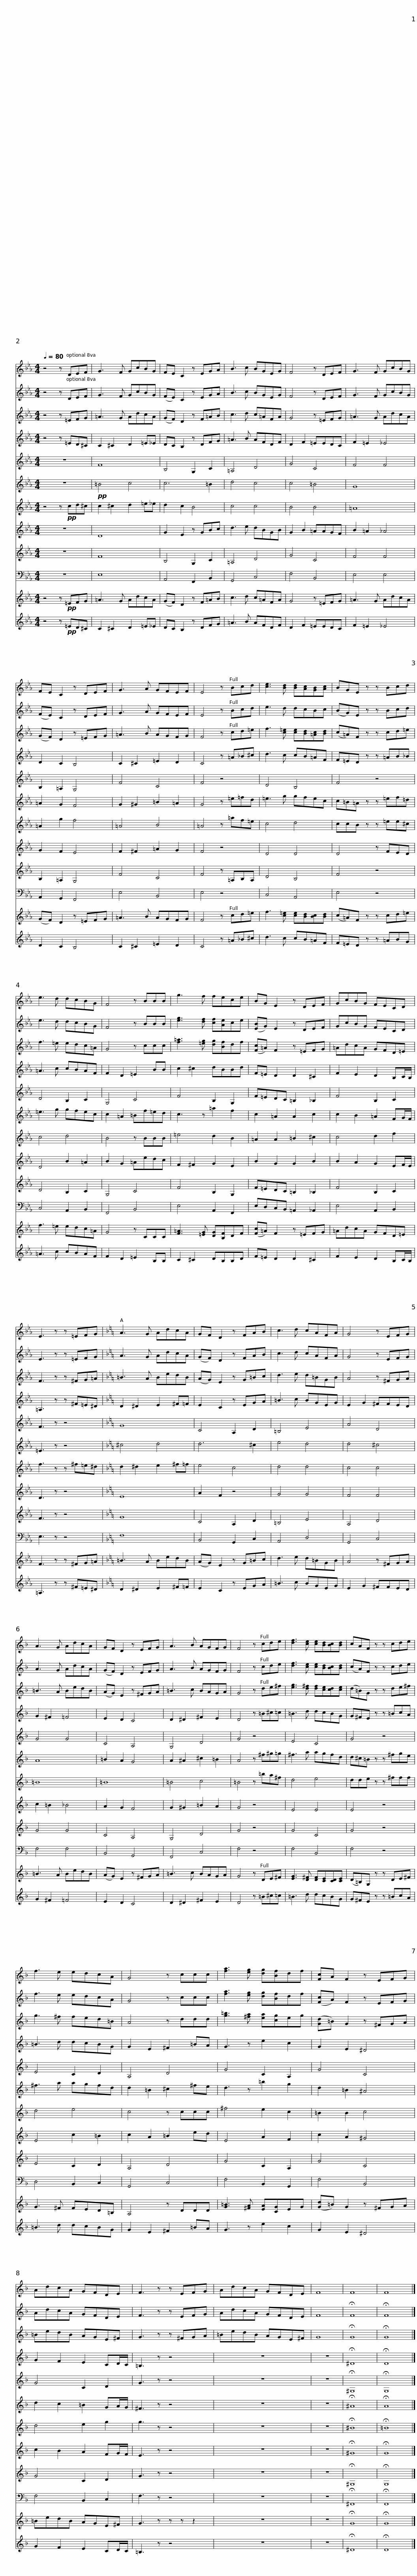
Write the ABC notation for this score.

X:1
%%score 1 2 3 4 5 6 7 8 9 10 11 12
L:1/8
Q:1/4=80
M:4/4
I:linebreak $
K:Eb
V:1 treble transpose=24
V:2 treble
V:3 treble transpose=-2
V:4 treble transpose=-2
V:5 treble transpose=-14
V:6 treble transpose=-9
V:7 treble transpose=-14
V:8 treble transpose=-7
V:9 treble transpose=-14
V:10 bass
V:11 treble transpose=-2
V:12 treble transpose=-2
V:1
 z4 z DEF | G3 F GcBG | FE C2 z EGA | B3 c BGEG |$ F4 z DEF | %5
 G3 F GcBG | FE C2 z DEF | G3 A GFEF |$ E4 z Bcd | [ce]3 [Bd] [Bd][Ac][GB][Ac] | %10
 BGE z z Bcd | e3 d dcBG |$ F4 z BBB | g3 f fece | BG E2 z DEF | %15
 GcBG FECD |$ E3 z z =EFG |[K:F] A3 G AdcA | GF D2 z FAB | c3 d cAFA |$ %20
 G4 z EFG | A3 G AdcA | GF D2 z EFG | A3 B AGFG | F4 z cde |$ %25
 [df]3 [ce] [ce][Bd][Bc][Bd] | cAF z z cde | f3 e edcA | G4 z ccc |$ [fa]3 [eg] [dg][Bf]df | %30
 [Fc]A F2 z EFG | AdcA GFDE | F3 z z EFG |$ AdcA GFDE | F8 | %35
 F8 | F8 |] %37
V:2
 z4 z DEF | G3 F GcBG | (FE) C2 z EGA | B3 c BGEG |$ F4 z DEF | %5
 G3 F GcBG | (FE) C2 z DEF | G3 A GFEF |$ E4 z Bcd | e3 d dcBc | %10
 (BG)E z z Bcd | e3 d dcBG |$ F4 z BBB | [eg]3 [df] [cf][Ae]ce | ([EB]G) E2 z DEF | %15
 GcBG FECD |$ E3 z z =EFG |[K:F] A3 G AdcA | (GF) D2 z FAB | c3 d cAFA |$ %20
 G4 z EFG | A3 G AdcA | (GF) D2 z EFG | A3 B AGFG | F4 z cde |$ %25
 [df]3 [ce] [ce][Bd][Bc][Bd] | (cA)F z z cde | f3 e edcA | G4 z ccc |$ [fa]3 [eg] [dg][Bf]df | %30
 ([Fc]A) F2 z EFG | AdcA GFDE | F3 z z EFG |$ AdcA GFDE | F8 | %35
 !fermata!F8 | !fermata!F8 |] %37
V:3
 z4 z =EFG | =A3 G AdcA | (GF) D2 z F=AB | c3 d c=AFA |$ G4 z =EFG | %5
 =A3 G AdcA | (GF) D2 z =EFG | =A3 B AGFG |$ F4 z cd=e | f3 [c=e] [ce][Bd][=Ac][Bd] | %10
 (c=A)F z z cd=e | f3 =e edc=A |$ G4 z ccc | [f=a]3 [=eg] [dg][Bf]df | ([Fc]=A) F2 z =EFG | %15
 =AdcA GFD=E |$ F3 z z ^FG=A |[K:F] =B3 A BedB | (AG) E2 z G=Bc | d3 e d=BGB |$ %20
 A4 z ^FGA | =B3 A BedB | (AG) E2 z ^FGA | =B3 c BAGA | G4 z de^f |$ %25
 [eg]3 [d^f] [df][ce][cd][ce] | (d=B)G z z de^f | g3 ^f fed=B | A4 z ddd |$ [g=b]3 [^fa] [ea][cg]eg | %30
 ([Gd]=B) G2 z ^FGA | =BedB AGE^F | G3 z z ^FGA |$ =BedB AGE^F | G8 | %35
 !fermata!G8 | !fermata!G8 |] %37
V:4
 z4 z =ED^C | C2 ^C2 D2 =E_E | DC B,2 z DFG | =A3 B AFDF |$ D2 F2 =EEDC | %5
 F2 =E2 _E4 | D2 C2 B,4 | C2 ^C2 =E2 D2 |$ C4 z =A_B^c | d3 c cB=AF | %10
 F=ED z z =AB_B | =A3 c cBAF |$ F2 D2 =E2 BB | c2 ^c2 dBBd | F=E D2 D2 ^C2 | %15
 F2 E2 D2 B,C/B,/ |$ =A,3 z z ^F=E^D |[K:F] D2 ^D2 E2 ^F=F | E2 C2 z EGA | =B3 c BGEG |$ %20
 E2 G2 ^FFED | G2 ^F2 =F4 | E2 D2 C4 | D2 ^D2 ^F2 E2 | D4 z =B^c=c |$ %25
 =B3 d dcBG | G^FE z z =BcA | =B3 d dcBG | G2 E2 ^F2 =BA |$ G3 z e2 c2 | %30
 G2 E2 ^D4 | G2 F2 E2 CD/C/ | =B,3 z z4 |$ z8 | z8 | %35
 !fermata!^D8 | !fermata!D8 |] %37
V:5
 z8 | F8 | B,4 G,2 C2 | =A,4 D4 |$ G4 C4 | %5
 F4 F4 | B,2 =A,2 G,4 | F4 C4 |$ F4 z4 | D4 B,4 | %10
 F4 z4 | D4 B,2 C2 |$ G,4 C4 | F4 B,2 G,2 | F=EDC =B,2 _B,2 | %15
 F4 B,2 C2 |$ F3 z z4 |[K:F] G8 | C4 A,2 D2 | =B,4 E4 |$ %20
 A4 D4 | G4 G4 | C4 A,4 | G,4 D4 | G4 z4 |$ %25
 E4 C4 | G4 z4 | E4 C2 D2 | A,4 D4 |$ G4 C2 A,2 | %30
 G4 C4 | G4 C2 D2 | G3 z z4 |$ z8 | z8 | %35
 !fermata!^G,8 | !fermata!G,8 |] %37
V:6
 z8 |!pp! =B4 c4 | c6 =B2 | d4 c4 |$ c4 =B4 | %5
 G8 | =A2 G2 F4 | G2 ^G2 =B2 =A2 |$ G4 z =e=fd | =e3 g gfec | %10
 c=B=A z z =ef=d | =e3 g gfec |$ c2 =A2 =Bf=ed | c3 z =a2 f2 | c2 =A2 A2 c2 | %15
 c2 B2 =A2 FG/F/ |$ =E3 z z4 |[K:F] ^c4 d4 | d6 ^c2 | e4 d4 |$ %20
 d4 ^c4 | A8 | =B2 A2 G4 | A2 ^A2 ^c2 =B2 | A4 z ^f^g=g |$ %25
 ^f3 a agfd | d^c=B z z ^fge | ^f3 a agfd | d2 =B2 ^c2 ^fe |$ d3 z =b2 g2 | %30
 d2 =B2 ^A4 | d2 c2 =B2 GA/G/ | ^F3 z z4 |$ z8 | z8 | %35
 !fermata!^A8 | !fermata!A8 |] %37
V:7
 z4 z!pp! cd^c | c2 ^c2 d2 =e_e | d2 c2 B4 | c4 c4 |$ B4 B4 | %5
 =A8 | =A2 g2 f4 | =A4 B4 |$ =A4 z =af=e | c4 d4 | %10
 ccB z z =ee^c | c4 d4 |$ B4 z BBB | =e4 d2 B2 | =A2 A2 =B2 ^c2 | %15
 c4 d2 f2 |$ f3 z z ^f=e^d |[K:F] d2 ^d2 e2 ^f=f | e4 c4 | d4 d4 |$ %20
 c4 c4 | =B8 | =B8 | =B4 c4 | =B4 z =ba^f |$ %25
 d4 e4 | dde z z ^fff | d4 e4 | c4 z ccc |$ ^f4 e2 c2 | %30
 =B2 B2 c4 | d4 e2 g2 | g3 z z4 |$ z8 | z8 | %35
 !fermata!^B8 | !fermata!=B8 |] %37
V:8
 z8 | D8 | G2 E2 z GBc | d3 e dBGB |$ G2 B2 =AAGF | %5
 B2 =A2 _A4 | G2 F2 E4 | F2 ^F2 =A2 G2 |$ F4 z4 | D4 D4 | %10
 D4 z FED | D4 B2 =A2 |$ B2 G2 =Aedc | F2 ^F2 G2 E2 | B2 G2 G2 B2 | %15
 B2 A2 G2 EF/E/ |$ D3 z z4 |[K:F] E8 | A2 F2 z4 | G4 G4 |$ %20
 F4 F4 | c2 =B2 _B4 | A2 G2 F4 | G2 ^G2 =B2 A2 | G4 z4 |$ %25
 E4 E4 | E4 z4 | E4 c2 =B2 | c2 A2 =B2 ed |$ E4 A2 F2 | %30
 c2 A2 ^G4 | c2 B2 A2 FG/F/ | E3 z z4 |$ z8 | z8 | %35
 !fermata!^G8 | !fermata!G8 |] %37
V:9
 z8 | F8 | B,4 G,2 C2 | =A,4 D4 |$ G4 C4 | %5
 F4 F4 | B,2 =A,2 G,4 | F4 C4 |$ F4 z =A,B,A, | D4 B,4 | %10
 F4 z4 | D4 B,2 C2 |$ G,4 C4 | F4 B,2 G,2 | F=EDC =B,2 _B,2 | %15
 F4 B,2 C2 |$ F3 z z4 |[K:F] G8 | C4 A,2 D2 | =B,4 E4 |$ %20
 A,4 D4 | G4 G4 | C4 A,4 | G,4 D4 | G4 z4 |$ %25
 G4 C4 | G4 z4 | E4 C2 D2 | A,4 D4 |$ G4 C2 A,2 | %30
 G4 C4 | G4 C2 D2 | G3 z z4 |$ z8 | z8 | %35
 !fermata!^G,8 | !fermata!G,8 |] %37
V:10
 z8 | E,8 | A,,4 F,,2 B,,2 | G,,4 C,4 |$ F,4 B,,4 | %5
 E,4 E,4 | A,,2 G,,2 F,,4 | E,4 B,,4 |$ E,4 z4 | C,4 A,,4 | %10
 E,4 z4 | C,4 A,,2 B,,2 |$ F,,4 B,,4 | E,4 A,,2 F,,2 | E,D,C,B,, =A,,2 _A,,2 | %15
 E,4 A,,2 B,,2 |$ E,3 z z4 |[K:F] F,8 | B,,4 G,,2 C,2 | A,,4 D,4 |$ %20
 G,,4 C,4 | F,4 F,4 | B,,4 G,,4 | F,,4 C,4 | F,4 z4 |$ %25
 F,4 B,,4 | F,4 z4 | D,4 B,,2 C,2 | G,,4 C,4 |$ F,4 B,,2 G,,2 | %30
 F,4 B,,4 | F,4 B,,2 C,2 | F,3 z z4 |$ z8 | z8 | %35
 !fermata!^F,,8 | !fermata!F,,8 |] %37
V:11
 z4 z!pp! =EFG | =A3 G AdcA | (GF) D2 z F=AB | c3 d c=AFA |$ G4 z =EFG | %5
 =A3 G AdcA | (GF) D2 z =EFG | =A3 B AGFG |$ F4 z cd=e | f3 [c=e] [ce][Bd][Bc][Bd] | %10
 (c=A)F z z cd=e | f3 =e edc=A |$ G4 z CCC | [F=A]3 [=EG] [DG][B,F]DF | ([Fc]=A) F2 z =EFG | %15
 =AdcA GFD=E |$ F3 z z ^FG=A |[K:F] =B3 A BedB | (AG) E2 z G=Bc | d3 e d=BGB |$ %20
 A4 z ^FGA | =B3 A BedB | (AG) E2 z ^FGA | =B3 c BAGA | G4 z DE^F |$ %25
 [EG]3 [D^F] [DF][CE][CD][CE] | (D=B,)G, z z DE^F | G3 ^F FED=B, | A,4 z DDD |$ [G=B]3 [^FA] [EA][CG]EG | %30
 ([Gd]=B) G2 z ^FGA | =BedB AGE^F | G3 z z z z2 |$ z8 | z8 | %35
 !fermata!G8 | !fermata!G8 |] %37
V:12
 z4 z!pp! =ED^C | C2 ^C2 D2 =E_E | DC B,2 z DFG | =A3 B AFDF |$ D2 F2 =EEDC | %5
 F2 =E2 _E4 | D2 C2 B,4 | C2 ^C2 =E2 D2 |$ C4 z =A_B^c | d3 c cB=AF | %10
 F=ED z z =ABG | =A3 c cBAF |$ F2 D2 =E2 B,B, | C2 ^C2 DB,B,D | F=E D2 D2 ^C2 | %15
 F2 E2 D2 B,C/B,/ |$ =A,3 z z ^F=E^D |[K:F] D2 ^D2 E2 ^F=F | E2 C2 z EGA | =B3 c BGEG |$ %20
 E2 G2 ^FFED | G2 ^F2 =F4 | E2 D2 C4 | D2 ^D2 ^F2 E2 | D4 z =B^c=c |$ %25
 =B3 d dcBG | G^FE z z =BcA | =B3 d dcBG | G2 E2 ^F2 =BA |$ G3 z e2 c2 | %30
 G2 E2 ^D4 | G2 F2 E2 CD/C/ | =B,3 z z4 |$ z8 | z8 | %35
 !fermata!^D8 | !fermata!D8 |] %37
